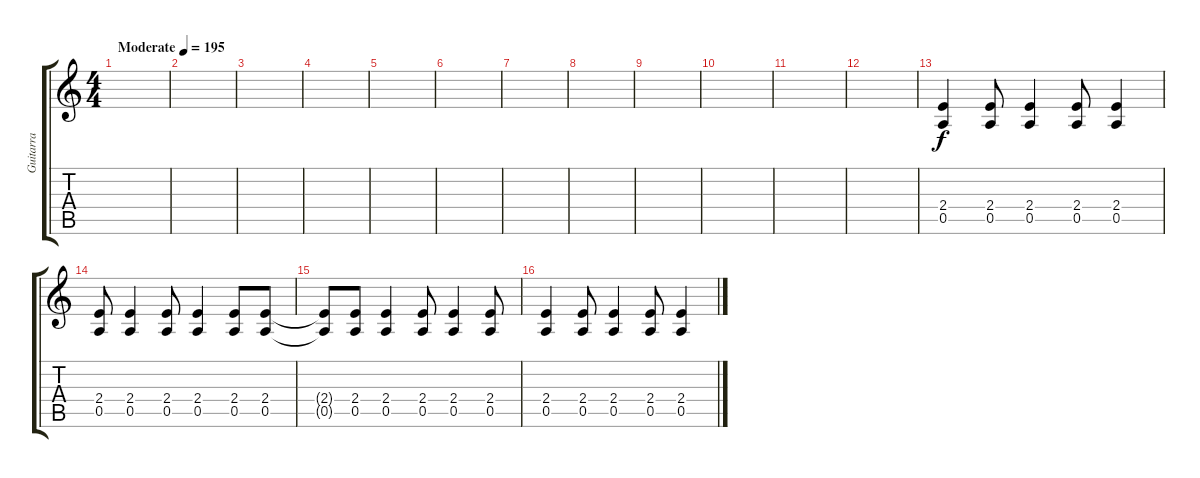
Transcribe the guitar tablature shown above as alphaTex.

\track ("Guitarra" "Guitarra") {instrument distortionguitar}
\staff {score tabs}
\tuning (E4 B3 G3 D3 A2 E2) {hide}
\ts (4 4)
\tempo (195 "Moderate")
\clef g2
\ks c
|
|
|
|
|
|
|
|
|
|
|
|
(2.4 0.5).4 (2.4 0.5).8 (2.4 0.5).4 (2.4 0.5).8 (2.4 0.5).4 |
(2.4 0.5).8 (2.4 0.5).4 (2.4 0.5).8 (2.4 0.5).4 (2.4 0.5).8 (2.4 0.5).8 |
(2.4{t} 0.5{t}).8 (2.4 0.5).8 (2.4 0.5).4 (2.4 0.5).8 (2.4 0.5).4 (2.4 0.5).8 |
(2.4 0.5).4 (2.4 0.5).8 (2.4 0.5).4 (2.4 0.5).8 (2.4 0.5).4
